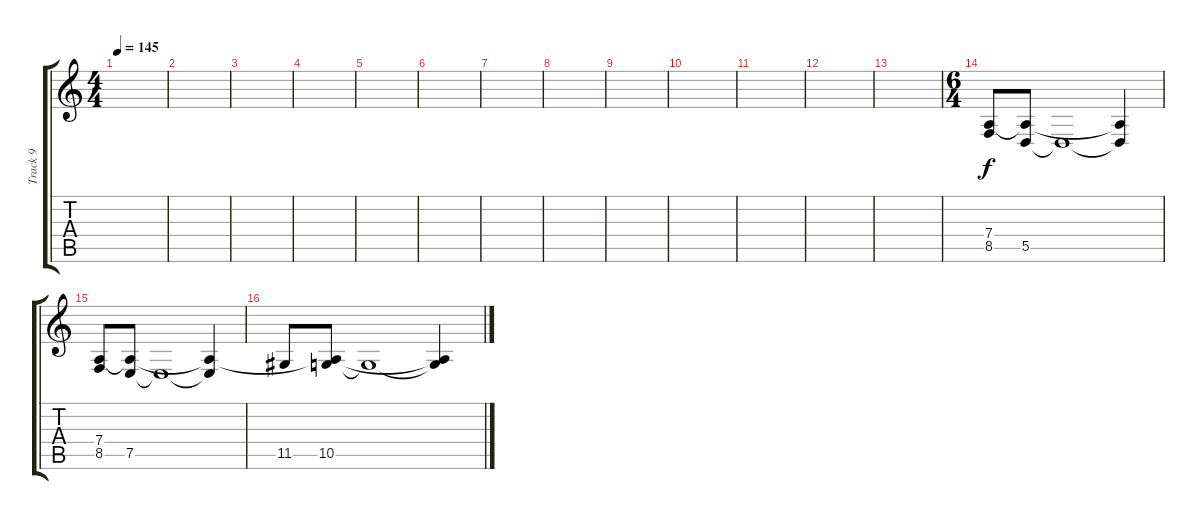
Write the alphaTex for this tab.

\track ("Track 9" "Track 9") {instrument trumpet}
\staff {score tabs}
\tuning (E4 B3 G3 D3 A2 D2) {hide}
\ts (4 4)
\tempo 145
\clef g2
\ks c
|
|
|
|
|
|
|
|
|
|
|
|
|
\ts (6 4)
(7.4 8.5).8{dy f instrument trumpet} (7.4{t} 5.5).8 5.5{t}.1 (7.4{t} 5.5{t}).4 |
(7.4 8.5).8 (7.4{t} 7.5).8 7.5{t}.1 (7.4{t} 7.5{t}).4 |
11.5.8 (7.4{t} 10.5).8 10.5{t}.1 (7.4{t} 10.5{t}).4
